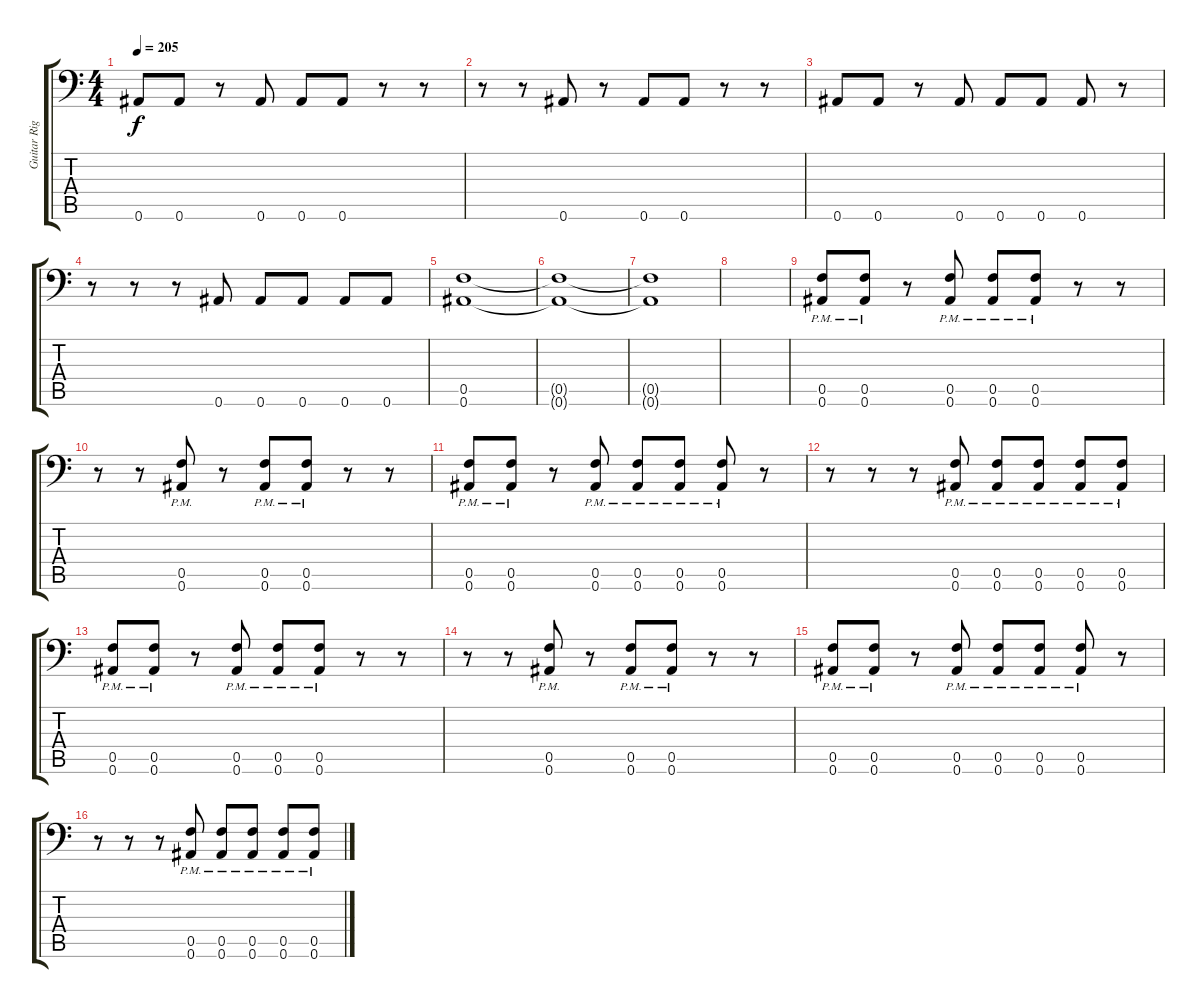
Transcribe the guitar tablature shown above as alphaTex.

\track ("Guitar Right" "Guitar Rig") {instrument distortionguitar}
\staff {score tabs}
\tuning (C4 G3 Eb3 Bb2 F2 Bb1) {hide}
\ts (4 4)
\tempo 205
\clef f4
\ks c
0.6.8{dy f} 0.6.8 r.8 0.6.8 0.6.8 0.6.8 r.8 r.8 |
r.8 r.8 0.6.8 r.8 0.6.8 0.6.8 r.8 r.8 |
0.6.8 0.6.8 r.8 0.6.8 0.6.8 0.6.8 0.6.8 r.8 |
r.8 r.8 r.8 0.6.8 0.6.8 0.6.8 0.6.8 0.6.8 |
(0.5 0.6).1 |
(0.5{t} 0.6{t}).1 |
(0.5{t} 0.6{t}).1 |
|
(0.5{pm} 0.6{pm}).8 (0.5{pm} 0.6{pm}).8 r.8 (0.5{pm} 0.6{pm}).8 (0.5{pm} 0.6{pm}).8 (0.5{pm} 0.6{pm}).8 r.8 r.8 |
r.8 r.8 (0.5{pm} 0.6{pm}).8 r.8 (0.5{pm} 0.6{pm}).8 (0.5{pm} 0.6{pm}).8 r.8 r.8 |
(0.5{pm} 0.6{pm}).8 (0.5{pm} 0.6{pm}).8 r.8 (0.5{pm} 0.6{pm}).8 (0.5{pm} 0.6{pm}).8 (0.5{pm} 0.6{pm}).8 (0.5{pm} 0.6{pm}).8 r.8 |
r.8 r.8 r.8 (0.5{pm} 0.6{pm}).8 (0.5{pm} 0.6{pm}).8 (0.5{pm} 0.6{pm}).8 (0.5{pm} 0.6{pm}).8 (0.5{pm} 0.6{pm}).8 |
(0.5{pm} 0.6{pm}).8 (0.5{pm} 0.6{pm}).8 r.8 (0.5{pm} 0.6{pm}).8 (0.5{pm} 0.6{pm}).8 (0.5{pm} 0.6{pm}).8 r.8 r.8 |
r.8 r.8 (0.5{pm} 0.6{pm}).8 r.8 (0.5{pm} 0.6{pm}).8 (0.5{pm} 0.6{pm}).8 r.8 r.8 |
(0.5{pm} 0.6{pm}).8 (0.5{pm} 0.6{pm}).8 r.8 (0.5{pm} 0.6{pm}).8 (0.5{pm} 0.6{pm}).8 (0.5{pm} 0.6{pm}).8 (0.5{pm} 0.6{pm}).8 r.8 |
r.8 r.8 r.8 (0.5{pm} 0.6{pm}).8 (0.5{pm} 0.6{pm}).8 (0.5{pm} 0.6{pm}).8 (0.5{pm} 0.6{pm}).8 (0.5{pm} 0.6{pm}).8
